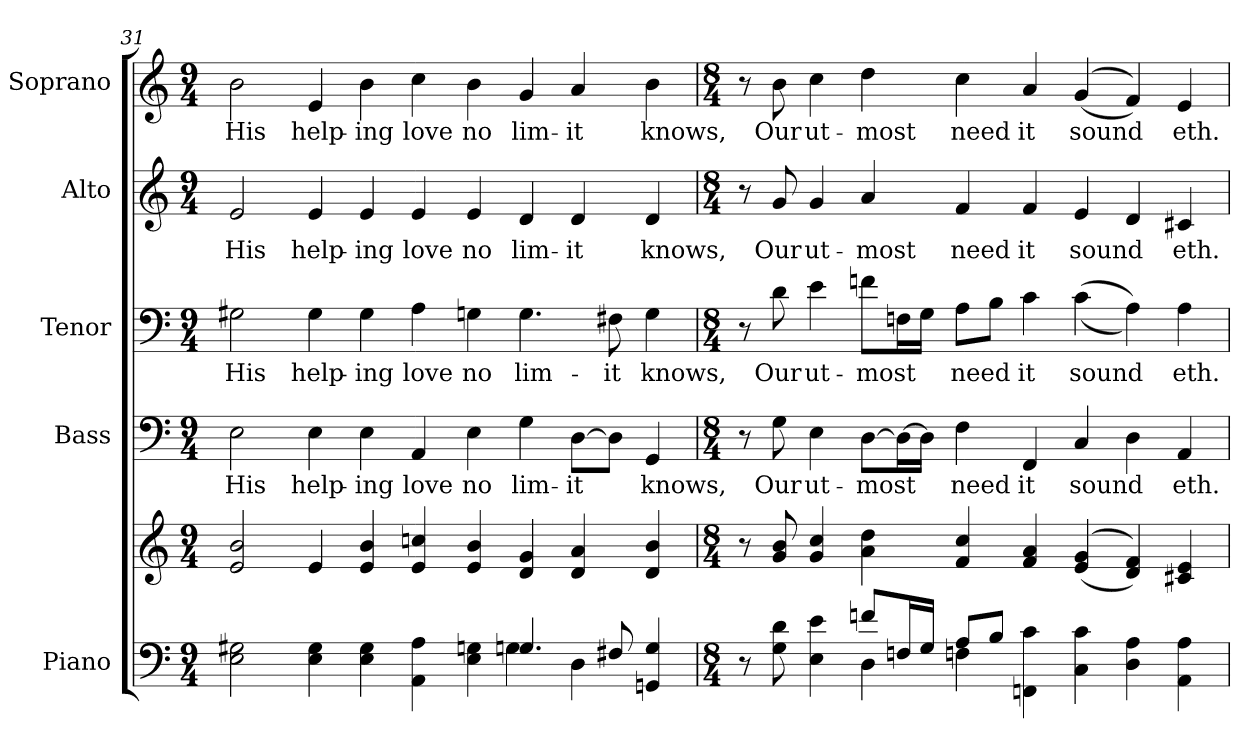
**kern	**kern	**kern	**text	**kern	**text	**kern	**text	**kern	**text
*part5	*part5	*part4	*part4	*part3	*part3	*part2	*part2	*part1	*part1
*staff6	*staff5	*staff4	*staff4	*staff3	*staff3	*staff2	*staff2	*staff1	*staff1
*I"Piano	*	*I"Bass	*	*I"Tenor	*	*I"Alto	*	*I"Soprano	*
*I'Pno.	*	*I'B.	*	*I'T.	*	*I'A.	*	*I'S.	*
!!LO:PB:g=z
*clefF4	*clefG2	*clefF4	*	*clefF4	*	*clefG2	*	*clefG2	*
*k[]	*k[]	*k[]	*	*k[]	*	*k[]	*	*k[]	*
*C:	*C:	*C:	*	*C:	*	*C:	*	*C:	*
*M9/4	*M9/4	*M9/4	*	*M9/4	*	*M9/4	*	*M9/4	*
=31	=31	=31	=31	=31	=31	=31	=31	=31	=31
*^	*	*	*	*	*	*	*	*	*
!	!	!	!	!LO:LY:b:color=#000000	!	!	!	!	!	!
!	!	!	!	!	!	!LO:LY:b:color=#000000	!	!	!	!
!	!	!	!	!	!	!	!	!LO:LY:b:color=#000000	!	!
!	!	!	!	!	!	!	!	!	!	!LO:LY:b:color=#000000
2Ei\ 2G#Xi	2ryy	2ei/ 2bi	2Ei\	His	2G#Xi\	His	2ei/	His	2bi\	His
!	!	!	!	!LO:LY:b:color=#000000	!	!	!	!	!	!
!	!	!	!	!	!	!LO:LY:b:color=#000000	!	!	!	!
!	!	!	!	!	!	!	!	!LO:LY:b:color=#000000	!	!
!	!	!	!	!	!	!	!	!	!	!LO:LY:b:color=#000000
4Ei\ 4G#i	1ryy	4ei/	4Ei\	help-	4G#i\	help-	4ei/	help-	4ei/	help-
!	!	!	!	!LO:LY:b:color=#000000	!	!	!	!	!	!
!	!	!	!	!	!	!LO:LY:b:color=#000000	!	!	!	!
!	!	!	!	!	!	!	!	!LO:LY:b:color=#000000	!	!
!	!	!	!	!	!	!	!	!	!	!LO:LY:b:color=#000000
4Ei\ 4G#i	.	4ei/ 4bi	4Ei\	-ing	4G#i\	-ing	4ei/	-ing	4bi\	-ing
!	!	!	!	!LO:LY:b:color=#000000	!	!	!	!	!	!
!	!	!	!	!	!	!LO:LY:b:color=#000000	!	!	!	!
!	!	!	!	!	!	!	!	!LO:LY:b:color=#000000	!	!
!	!	!	!	!	!	!	!	!	!	!LO:LY:b:color=#000000
4AAi\ 4Ai	.	4ei/ 4ccni	4AAi/	love	4Ai\	love	4ei/	love	4cci\	love
!	!	!	!	!LO:LY:b:color=#000000	!	!	!	!	!	!
!	!	!	!	!	!	!LO:LY:b:color=#000000	!	!	!	!
!	!	!	!	!	!	!	!	!LO:LY:b:color=#000000	!	!
!	!	!	!	!	!	!	!	!	!	!LO:LY:b:color=#000000
4Ei\ 4Gni	.	4ei/ 4bi	4Ei\	no	4Gni\	no	4ei/	no	4bi\	no
!	!	!	!	!LO:LY:b:color=#000000	!	!	!	!	!	!
!	!	!	!	!	!	!LO:LY:b:color=#000000	!	!	!	!
!	!	!	!	!	!	!	!	!LO:LY:b:color=#000000	!	!
!	!	!	!	!	!	!	!	!	!	!LO:LY:b:color=#000000
4.Gi/	4Gni\	4di/ 4gi	4Gi\	lim-	4.Gi\	lim-	4di/	lim-	4gi/	lim-
!	!	!	!	!LO:LY:b:color=#000000	!	!	!	!	!	!
!	!	!	!	!	!	!	!	!LO:LY:b:color=#000000	!	!
!	!	!	!	!	!	!	!	!	!	!LO:LY:b:color=#000000
.	4Di\	4di/ 4ai	[>8Di\L	-it	.	.	4di/	-it	4ai/	-it
!	!	!	!	!	!	!LO:LY:b:color=#000000	!	!	!	!
8F#Xi/	.	.	8Di\J]	.	8F#Xi\	-it	.	.	.	.
!	!	!	!	!LO:LY:b:color=#000000	!	!	!	!	!	!
!	!	!	!	!	!	!LO:LY:b:color=#000000	!	!	!	!
!	!	!	!	!	!	!	!	!LO:LY:b:color=#000000	!	!
!	!	!	!	!	!	!	!	!	!	!LO:LY:b:color=#000000
4GGni/ 4Gi	4ryy	4di/ 4bi	4GGi/	knows,	4Gi\	knows,	4di/	knows,	4bi\	knows,
!!LO:PB:g=z
=32	=32	=32	=32	=32	=32	=32	=32	=32	=32	=32
*M8/4	*	*M8/4	*M8/4	*	*M8/4	*	*M8/4	*	*M8/4	*
8r	4ryy	8r	8r	.	8r	.	8r	.	8r	.
!	!	!	!	!LO:LY:b:color=#000000	!	!	!	!	!	!
!	!	!	!	!	!	!LO:LY:b:color=#000000	!	!	!	!
!	!	!	!	!	!	!	!	!LO:LY:b:color=#000000	!	!
!	!	!	!	!	!	!	!	!	!	!LO:LY:b:color=#000000
8Gi\ 8di	.	8gi/ 8bi	8Gi\	Our	8di\	Our	8gi/	Our	8bi\	Our
!	!	!	!	!LO:LY:b:color=#000000	!	!	!	!	!	!
!	!	!	!	!	!	!LO:LY:b:color=#000000	!	!	!	!
!	!	!	!	!	!	!	!	!LO:LY:b:color=#000000	!	!
!	!	!	!	!	!	!	!	!	!	!LO:LY:b:color=#000000
4Ei\ 4ei	4ryy	4gi/ 4cci	4Ei\	ut-	4ei\	ut-	4gi/	ut-	4cci\	ut-
!	!	!	!	!LO:LY:b:color=#000000	!	!	!	!	!	!
!	!	!	!	!	!	!LO:LY:b:color=#000000	!	!	!	!
!	!	!	!	!	!	!	!	!LO:LY:b:color=#000000	!	!
!	!	!	!	!	!	!	!	!	!	!LO:LY:b:color=#000000
8fni/L	4Di\	4ai\ 4ddi	[>8Di\L	-most	8fni\L	-most	4ai/	-most	4ddi\	-most
16Fni/L	.	.	16Di\L_>	.	16Fni\L	.	.	.	.	.
16Gi/JJ	.	.	16Di\JJ]	.	16Gi\JJ	.	.	.	.	.
!	!	!	!	!LO:LY:b:color=#000000	!	!	!	!	!	!
!	!	!	!	!	!	!LO:LY:b:color=#000000	!	!	!	!
!	!	!	!	!	!	!	!	!LO:LY:b:color=#000000	!	!
!	!	!	!	!	!	!	!	!	!	!LO:LY:b:color=#000000
8Ai/L	4Fni\	4fi/ 4cci	4Fi\	need	8Ai\L	need	4fi/	need	4cci\	need
8Bi/J	.	.	.	.	8Bi\J	.	.	.	.	.
!	!	!	!	!LO:LY:b:color=#000000	!	!	!	!	!	!
!	!	!	!	!	!	!LO:LY:b:color=#000000	!	!	!	!
!	!	!	!	!	!	!	!	!LO:LY:b:color=#000000	!	!
!	!	!	!	!	!	!	!	!	!	!LO:LY:b:color=#000000
4FFni\ 4ci	4ryy	4fi/ 4ai	4FFi/	it	4ci\	it	4fi/	it	4ai/	it
!	!	!	!	!LO:LY:b:color=#000000	!	!	!	!	!	!
!	!	!	!	!	!	!LO:LY:b:color=#000000	!	!	!	!
!	!	!	!	!	!	!	!	!LO:LY:b:color=#000000	!	!
!	!	!	!	!	!	!	!	!	!	!LO:LY:b:color=#000000
4Ci\ 4ci	4ryy	((4ei/ 4gi	4Ci/	sound	((4ci\	sound	4ei/	sound	((4gi/	sound
4Di\ 4Ai	2ryy	4di/ 4fi))	4Di\	.	4Ai\))	.	4di/	.	4fi/))	.
!	!	!	!	!LO:LY:b:color=#000000	!	!	!	!	!	!
!	!	!	!	!	!	!LO:LY:b:color=#000000	!	!	!	!
!	!	!	!	!	!	!	!	!LO:LY:b:color=#000000	!	!
!	!	!	!	!	!	!	!	!	!	!LO:LY:b:color=#000000
4AAi\ 4Ai	.	4c#Xi/ 4ei	4AAi/	eth.	4Ai\	eth.	4c#Xi/	eth.	4ei/	eth.
*v	*v	*	*	*	*	*	*	*	*	*
=	=	=	=	=	=	=	=	=	=
*-	*-	*-	*-	*-	*-	*-	*-	*-	*-
